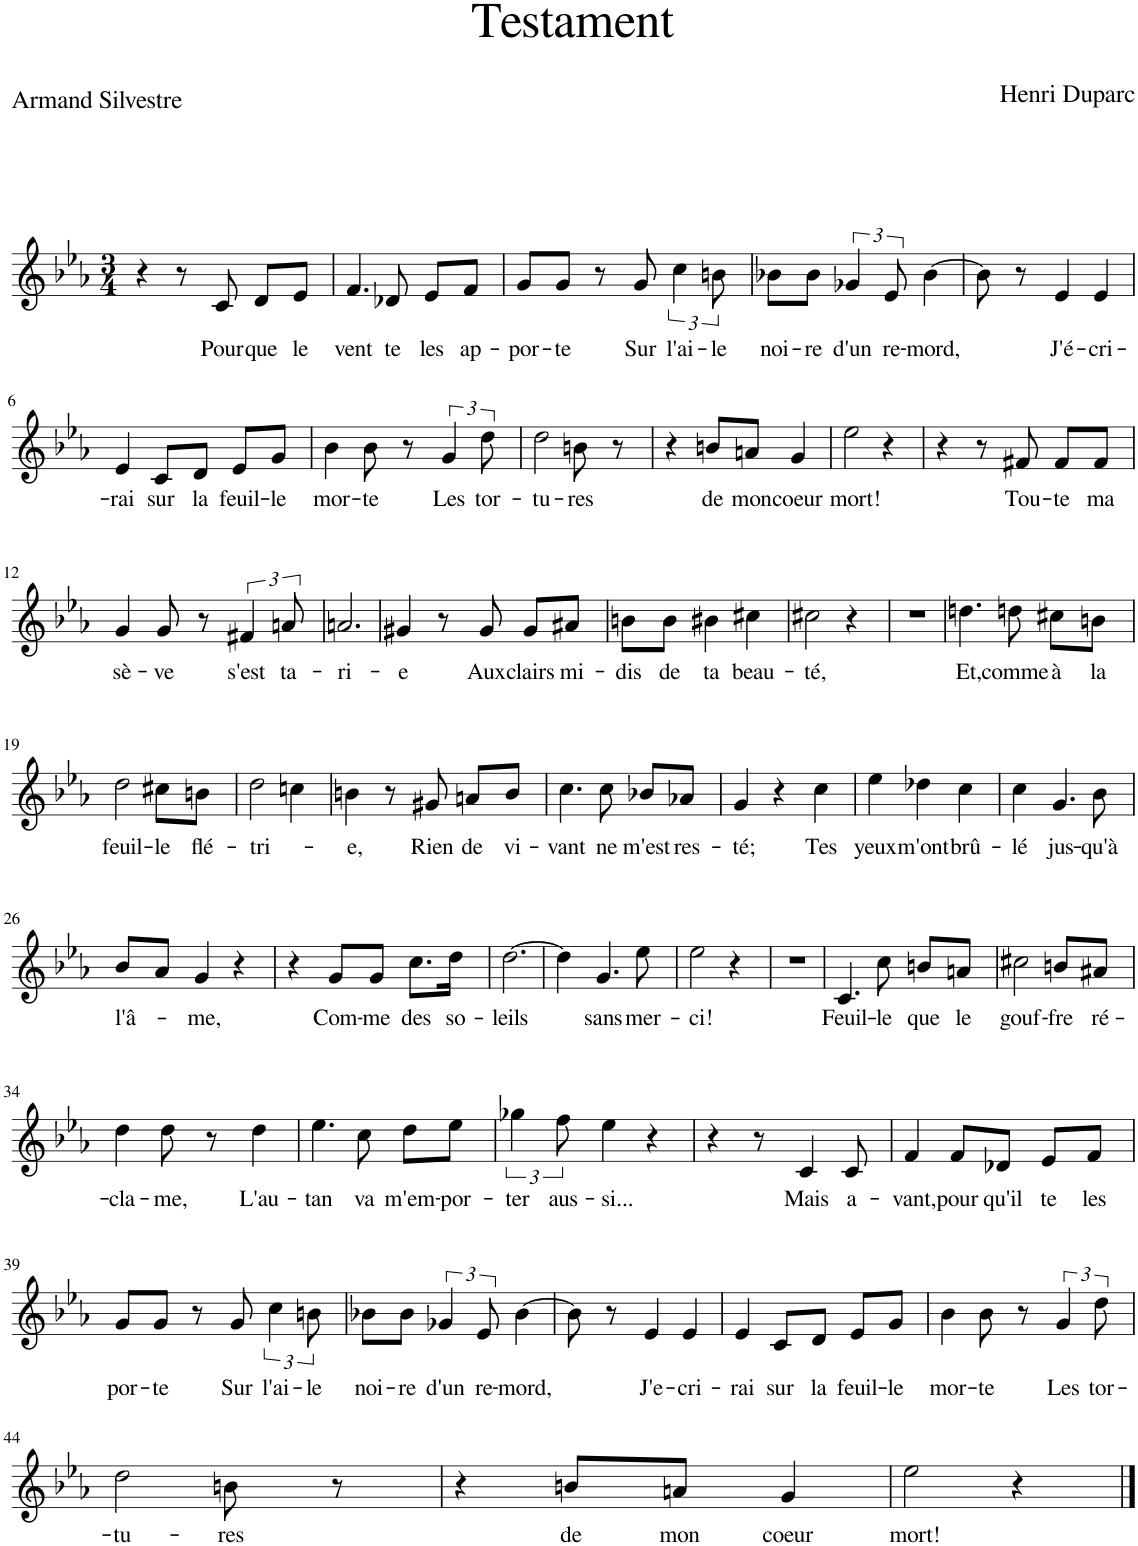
**kern	**text
*part1	*part1
*staff1	*staff1
*I"Piano	*
*I'Pno	*
*clefG2	*
*k[b-e-a-]	*
*M3/4	*
=1	=1
4r	.
8r	.
!	!LO:LY:b
8c/	Pour
!	!LO:LY:b
8d/L	que
!	!LO:LY:b
8e-/J	le
=2	=2
!	!LO:LY:b
4.f/	vent
!	!LO:LY:b
8d-X/	te
!	!LO:LY:b
8e-/L	les
!	!LO:LY:b
8f/J	ap-
=3	=3
!	!LO:LY:b
8g/L	-por-
!	!LO:LY:b
8g/J	-te
8r	.
!	!LO:LY:b
8g/	Sur
!	!LO:LY:b
6cc\	l'ai-
!	!LO:LY:b
12bn\	-le
=4	=4
!	!LO:LY:b
8b-X\L	noi-
!	!LO:LY:b
8b-\J	-re
!	!LO:LY:b
6g-X/	d'un
!	!LO:LY:b
12e-/	re-
!	!LO:LY:b
[4b-\	-mord,
=5	=5
8b-\]	.
8r	.
!	!LO:LY:b
4e-/	J'é-
!	!LO:LY:b
4e-/	-cri-
!!LO:LB:g=z
=6	=6
!	!LO:LY:b
4e-/	-rai
!	!LO:LY:b
8c/L	sur
!	!LO:LY:b
8d/J	la
!	!LO:LY:b
8e-/L	feuil-
!	!LO:LY:b
8g/J	-le
=7	=7
!	!LO:LY:b
4b-\	mor-
!	!LO:LY:b
8b-\	-te
8r	.
!	!LO:LY:b
6g/	Les
!	!LO:LY:b
12dd\	tor-
=8	=8
!	!LO:LY:b
2dd\	-tu-
!	!LO:LY:b
8bn\	-res
8r	.
=9	=9
4r	.
!	!LO:LY:b
8bn/L	de
!	!LO:LY:b
8an/J	mon
!	!LO:LY:b
4g/	coeur
=10	=10
!	!LO:LY:b
2ee-\	mort!
4r	.
=11	=11
4r	.
8r	.
!	!LO:LY:b
8f#X/	Tou-
!	!LO:LY:b
8f#/L	-te
!	!LO:LY:b
8f#/J	ma
!!LO:LB:g=z
=12	=12
!	!LO:LY:b
4g/	sè-
!	!LO:LY:b
8g/	-ve
8r	.
!	!LO:LY:b
6f#X/	s'est
!	!LO:LY:b
12an/	ta-
=13	=13
!	!LO:LY:b
2.an/	-ri-
=14	=14
!	!LO:LY:b
4g#X/	-e
8r	.
!	!LO:LY:b
8g#/	Aux
!	!LO:LY:b
8g#/L	clairs
!	!LO:LY:b
8a#X/J	mi-
=15	=15
!	!LO:LY:b
8bn\L	-dis
!	!LO:LY:b
8b\J	de
!	!LO:LY:b
4b#X\	ta
!	!LO:LY:b
4cc#X\	beau-
=16	=16
!	!LO:LY:b
2cc#X\	-té,
4r	.
=17	=17
2.r	.
=18	=18
!	!LO:LY:b
4.ddn\	Et,
!	!LO:LY:b
8ddn\	comme
!	!LO:LY:b
8cc#X\L	à
!	!LO:LY:b
8bn\J	la
!!LO:LB:g=z
=19	=19
!	!LO:LY:b
2dd\	feuil-
!	!LO:LY:b
8cc#X\L	-le
!	!LO:LY:b
8bn\J	flé-
=20	=20
!	!LO:LY:b
2dd\	-tri-
4ccn\	.
=21	=21
!	!LO:LY:b
4bn\	-e,
8r	.
!	!LO:LY:b
8g#X/	Rien
!	!LO:LY:b
8an/L	de
!	!LO:LY:b
8b/J	vi-
=22	=22
!	!LO:LY:b
4.cc\	-vant
!	!LO:LY:b
8cc\	ne
!	!LO:LY:b
8b-X/L	m'est
!	!LO:LY:b
8a-X/J	res-
=23	=23
!	!LO:LY:b
4g/	-té;
4r	.
!	!LO:LY:b
4cc\	Tes
=24	=24
!	!LO:LY:b
4ee-\	yeux
!	!LO:LY:b
4dd-X\	m'ont
!	!LO:LY:b
4cc\	brû-
=25	=25
!	!LO:LY:b
4cc\	-lé
!	!LO:LY:b
4.g/	jus-
!	!LO:LY:b
8b-\	-qu'à
!!LO:LB:g=z
=26	=26
!	!LO:LY:b
8b-/L	l'â-
8a-/J	.
!	!LO:LY:b
4g/	-me,
4r	.
=27	=27
4r	.
!	!LO:LY:b
8g/L	Com-
!	!LO:LY:b
8g/J	-me
!	!LO:LY:b
8.cc\L	des
!	!LO:LY:b
16dd\Jk	so-
=28	=28
!	!LO:LY:b
[2.dd\	-leils
=29	=29
4dd\]	.
!	!LO:LY:b
4.g/	sans
!	!LO:LY:b
8ee-\	mer-
=30	=30
!	!LO:LY:b
2ee-\	-ci!
4r	.
=31	=31
2.r	.
=32	=32
!	!LO:LY:b
4.c/	Feuil-
!	!LO:LY:b
8cc\	-le
!	!LO:LY:b
8bn/L	que
!	!LO:LY:b
8an/J	le
=33	=33
!	!LO:LY:b
2cc#X\	gouf-
!	!LO:LY:b
8bn/L	-fre
!	!LO:LY:b
8a#X/J	ré-
!!LO:LB:g=z
=34	=34
!	!LO:LY:b
4dd\	-cla-
!	!LO:LY:b
8dd\	-me,
8r	.
!	!LO:LY:b
4dd\	L'au-
=35	=35
!	!LO:LY:b
4.ee-\	-tan
!	!LO:LY:b
8cc\	va
!	!LO:LY:b
8dd\L	m'em-
!	!LO:LY:b
8ee-\J	-por-
=36	=36
!	!LO:LY:b
6gg-X\	-ter
!	!LO:LY:b
12ff\	aus-
!	!LO:LY:b
4ee-\	-si...
4r	.
=37	=37
4r	.
8r	.
!	!LO:LY:b
4c/	Mais
!	!LO:LY:b
8c/	a-
=38	=38
!	!LO:LY:b
4f/	-vant,
!	!LO:LY:b
8f/L	pour
!	!LO:LY:b
8d-X/J	qu'il
!	!LO:LY:b
8e-/L	te
!	!LO:LY:b
8f/J	les
!!LO:LB:g=z
=39	=39
!	!LO:LY:b
8g/L	por-
!	!LO:LY:b
8g/J	-te
8r	.
!	!LO:LY:b
8g/	Sur
!	!LO:LY:b
6cc\	l'ai-
!	!LO:LY:b
12bn\	-le
=40	=40
!	!LO:LY:b
8b-X\L	noi-
!	!LO:LY:b
8b-\J	-re
!	!LO:LY:b
6g-X/	d'un
!	!LO:LY:b
12e-/	re-
!	!LO:LY:b
[4b-\	-mord,
=41	=41
8b-\]	.
8r	.
!	!LO:LY:b
4e-/	J'e-
!	!LO:LY:b
4e-/	cri-
=42	=42
!	!LO:LY:b
4e-/	-rai
!	!LO:LY:b
8c/L	sur
!	!LO:LY:b
8d/J	la
!	!LO:LY:b
8e-/L	feuil-
!	!LO:LY:b
8g/J	-le
=43	=43
!	!LO:LY:b
4b-\	mor-
!	!LO:LY:b
8b-\	-te
8r	.
!	!LO:LY:b
6g/	Les
!	!LO:LY:b
12dd\	tor-
!!LO:LB:g=z
=44	=44
!	!LO:LY:b
2dd\	-tu-
!	!LO:LY:b
8bn\	-res
8r	.
=45	=45
4r	.
!	!LO:LY:b
8bn/L	de
!	!LO:LY:b
8an/J	mon
!	!LO:LY:b
4g/	coeur
=46	=46
!	!LO:LY:b
2ee-\	mort!
4r	.
==	==
*-	*-
